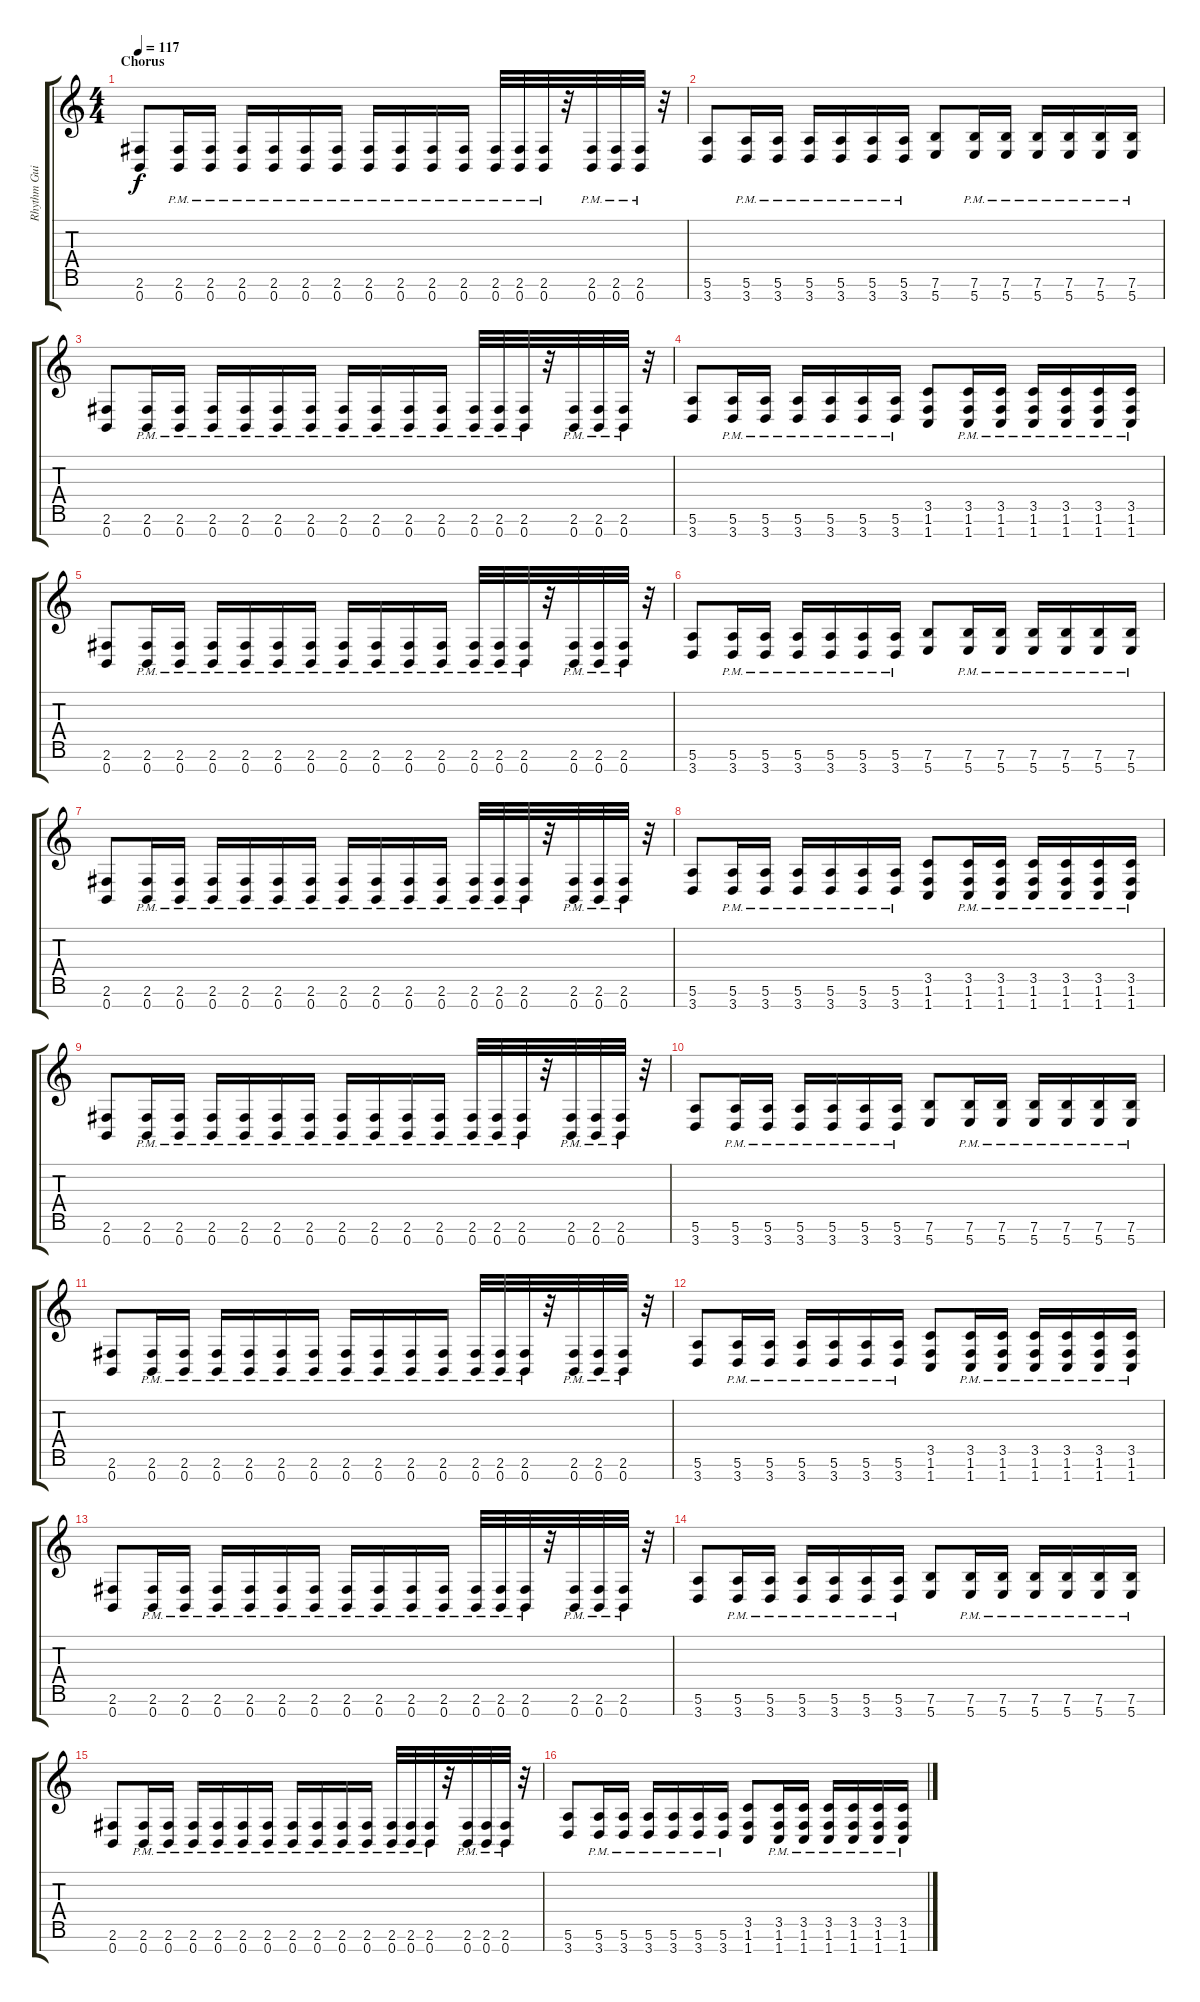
\track ("Rhythm Guitar 1" "Rhythm Gui") {instrument distortionguitar}
\staff {score tabs}
\tuning (E4 B3 G3 D3 A2 E2 B1) {hide}
\ts (4 4)
\section ("" "Chorus")
\tempo 117
\clef g2
\ks c
(2.6 0.7).8{dy f} (2.6{pm} 0.7{pm}).16 (2.6{pm} 0.7{pm}).16 (2.6{pm} 0.7{pm}).16 (2.6{pm} 0.7{pm}).16 (2.6{pm} 0.7{pm}).16 (2.6{pm} 0.7{pm}).16 (2.6{pm} 0.7{pm}).16 (2.6{pm} 0.7{pm}).16 (2.6{pm} 0.7{pm}).16 (2.6{pm} 0.7{pm}).16 (2.6{pm} 0.7{pm}).32 (2.6{pm} 0.7{pm}).32 (2.6{pm} 0.7{pm}).32 r.32 (2.6{pm} 0.7{pm}).32 (2.6{pm} 0.7{pm}).32 (2.6{pm} 0.7{pm}).32 r.32 |
(5.6 3.7).8 (5.6{pm} 3.7{pm}).16 (5.6{pm} 3.7{pm}).16 (5.6{pm} 3.7{pm}).16 (5.6{pm} 3.7{pm}).16 (5.6{pm} 3.7{pm}).16 (5.6{pm} 3.7{pm}).16 (7.6 5.7).8 (7.6{pm} 5.7{pm}).16 (7.6{pm} 5.7{pm}).16 (7.6{pm} 5.7{pm}).16 (7.6{pm} 5.7{pm}).16 (7.6{pm} 5.7{pm}).16 (7.6{pm} 5.7{pm}).16 |
(2.6 0.7).8 (2.6{pm} 0.7{pm}).16 (2.6{pm} 0.7{pm}).16 (2.6{pm} 0.7{pm}).16 (2.6{pm} 0.7{pm}).16 (2.6{pm} 0.7{pm}).16 (2.6{pm} 0.7{pm}).16 (2.6{pm} 0.7{pm}).16 (2.6{pm} 0.7{pm}).16 (2.6{pm} 0.7{pm}).16 (2.6{pm} 0.7{pm}).16 (2.6{pm} 0.7{pm}).32 (2.6{pm} 0.7{pm}).32 (2.6{pm} 0.7{pm}).32 r.32 (2.6{pm} 0.7{pm}).32 (2.6{pm} 0.7{pm}).32 (2.6{pm} 0.7{pm}).32 r.32 |
(5.6 3.7).8 (5.6{pm} 3.7{pm}).16 (5.6{pm} 3.7{pm}).16 (5.6{pm} 3.7{pm}).16 (5.6{pm} 3.7{pm}).16 (5.6{pm} 3.7{pm}).16 (5.6{pm} 3.7{pm}).16 (3.5 1.6 1.7).8 (3.5{pm} 1.6{pm} 1.7{pm}).16 (3.5{pm} 1.6{pm} 1.7{pm}).16 (3.5{pm} 1.6{pm} 1.7{pm}).16 (3.5{pm} 1.6{pm} 1.7{pm}).16 (3.5{pm} 1.6{pm} 1.7{pm}).16 (3.5{pm} 1.6{pm} 1.7{pm}).16 |
(2.6 0.7).8 (2.6{pm} 0.7{pm}).16 (2.6{pm} 0.7{pm}).16 (2.6{pm} 0.7{pm}).16 (2.6{pm} 0.7{pm}).16 (2.6{pm} 0.7{pm}).16 (2.6{pm} 0.7{pm}).16 (2.6{pm} 0.7{pm}).16 (2.6{pm} 0.7{pm}).16 (2.6{pm} 0.7{pm}).16 (2.6{pm} 0.7{pm}).16 (2.6{pm} 0.7{pm}).32 (2.6{pm} 0.7{pm}).32 (2.6{pm} 0.7{pm}).32 r.32 (2.6{pm} 0.7{pm}).32 (2.6{pm} 0.7{pm}).32 (2.6{pm} 0.7{pm}).32 r.32 |
(5.6 3.7).8 (5.6{pm} 3.7{pm}).16 (5.6{pm} 3.7{pm}).16 (5.6{pm} 3.7{pm}).16 (5.6{pm} 3.7{pm}).16 (5.6{pm} 3.7{pm}).16 (5.6{pm} 3.7{pm}).16 (7.6 5.7).8 (7.6{pm} 5.7{pm}).16 (7.6{pm} 5.7{pm}).16 (7.6{pm} 5.7{pm}).16 (7.6{pm} 5.7{pm}).16 (7.6{pm} 5.7{pm}).16 (7.6{pm} 5.7{pm}).16 |
(2.6 0.7).8 (2.6{pm} 0.7{pm}).16 (2.6{pm} 0.7{pm}).16 (2.6{pm} 0.7{pm}).16 (2.6{pm} 0.7{pm}).16 (2.6{pm} 0.7{pm}).16 (2.6{pm} 0.7{pm}).16 (2.6{pm} 0.7{pm}).16 (2.6{pm} 0.7{pm}).16 (2.6{pm} 0.7{pm}).16 (2.6{pm} 0.7{pm}).16 (2.6{pm} 0.7{pm}).32 (2.6{pm} 0.7{pm}).32 (2.6{pm} 0.7{pm}).32 r.32 (2.6{pm} 0.7{pm}).32 (2.6{pm} 0.7{pm}).32 (2.6{pm} 0.7{pm}).32 r.32 |
(5.6 3.7).8 (5.6{pm} 3.7{pm}).16 (5.6{pm} 3.7{pm}).16 (5.6{pm} 3.7{pm}).16 (5.6{pm} 3.7{pm}).16 (5.6{pm} 3.7{pm}).16 (5.6{pm} 3.7{pm}).16 (3.5 1.6 1.7).8 (3.5{pm} 1.6{pm} 1.7{pm}).16 (3.5{pm} 1.6{pm} 1.7{pm}).16 (3.5{pm} 1.6{pm} 1.7{pm}).16 (3.5{pm} 1.6{pm} 1.7{pm}).16 (3.5{pm} 1.6{pm} 1.7{pm}).16 (3.5{pm} 1.6{pm} 1.7{pm}).16 |
(2.6 0.7).8 (2.6{pm} 0.7{pm}).16 (2.6{pm} 0.7{pm}).16 (2.6{pm} 0.7{pm}).16 (2.6{pm} 0.7{pm}).16 (2.6{pm} 0.7{pm}).16 (2.6{pm} 0.7{pm}).16 (2.6{pm} 0.7{pm}).16 (2.6{pm} 0.7{pm}).16 (2.6{pm} 0.7{pm}).16 (2.6{pm} 0.7{pm}).16 (2.6{pm} 0.7{pm}).32 (2.6{pm} 0.7{pm}).32 (2.6{pm} 0.7{pm}).32 r.32 (2.6{pm} 0.7{pm}).32 (2.6{pm} 0.7{pm}).32 (2.6{pm} 0.7{pm}).32 r.32 |
(5.6 3.7).8 (5.6{pm} 3.7{pm}).16 (5.6{pm} 3.7{pm}).16 (5.6{pm} 3.7{pm}).16 (5.6{pm} 3.7{pm}).16 (5.6{pm} 3.7{pm}).16 (5.6{pm} 3.7{pm}).16 (7.6 5.7).8 (7.6{pm} 5.7{pm}).16 (7.6{pm} 5.7{pm}).16 (7.6{pm} 5.7{pm}).16 (7.6{pm} 5.7{pm}).16 (7.6{pm} 5.7{pm}).16 (7.6{pm} 5.7{pm}).16 |
(2.6 0.7).8 (2.6{pm} 0.7{pm}).16 (2.6{pm} 0.7{pm}).16 (2.6{pm} 0.7{pm}).16 (2.6{pm} 0.7{pm}).16 (2.6{pm} 0.7{pm}).16 (2.6{pm} 0.7{pm}).16 (2.6{pm} 0.7{pm}).16 (2.6{pm} 0.7{pm}).16 (2.6{pm} 0.7{pm}).16 (2.6{pm} 0.7{pm}).16 (2.6{pm} 0.7{pm}).32 (2.6{pm} 0.7{pm}).32 (2.6{pm} 0.7{pm}).32 r.32 (2.6{pm} 0.7{pm}).32 (2.6{pm} 0.7{pm}).32 (2.6{pm} 0.7{pm}).32 r.32 |
(5.6 3.7).8 (5.6{pm} 3.7{pm}).16 (5.6{pm} 3.7{pm}).16 (5.6{pm} 3.7{pm}).16 (5.6{pm} 3.7{pm}).16 (5.6{pm} 3.7{pm}).16 (5.6{pm} 3.7{pm}).16 (3.5 1.6 1.7).8 (3.5{pm} 1.6{pm} 1.7{pm}).16 (3.5{pm} 1.6{pm} 1.7{pm}).16 (3.5{pm} 1.6{pm} 1.7{pm}).16 (3.5{pm} 1.6{pm} 1.7{pm}).16 (3.5{pm} 1.6{pm} 1.7{pm}).16 (3.5{pm} 1.6{pm} 1.7{pm}).16 |
(2.6 0.7).8 (2.6{pm} 0.7{pm}).16 (2.6{pm} 0.7{pm}).16 (2.6{pm} 0.7{pm}).16 (2.6{pm} 0.7{pm}).16 (2.6{pm} 0.7{pm}).16 (2.6{pm} 0.7{pm}).16 (2.6{pm} 0.7{pm}).16 (2.6{pm} 0.7{pm}).16 (2.6{pm} 0.7{pm}).16 (2.6{pm} 0.7{pm}).16 (2.6{pm} 0.7{pm}).32 (2.6{pm} 0.7{pm}).32 (2.6{pm} 0.7{pm}).32 r.32 (2.6{pm} 0.7{pm}).32 (2.6{pm} 0.7{pm}).32 (2.6{pm} 0.7{pm}).32 r.32 |
(5.6 3.7).8 (5.6{pm} 3.7{pm}).16 (5.6{pm} 3.7{pm}).16 (5.6{pm} 3.7{pm}).16 (5.6{pm} 3.7{pm}).16 (5.6{pm} 3.7{pm}).16 (5.6{pm} 3.7{pm}).16 (7.6 5.7).8 (7.6{pm} 5.7{pm}).16 (7.6{pm} 5.7{pm}).16 (7.6{pm} 5.7{pm}).16 (7.6{pm} 5.7{pm}).16 (7.6{pm} 5.7{pm}).16 (7.6{pm} 5.7{pm}).16 |
(2.6 0.7).8 (2.6{pm} 0.7{pm}).16 (2.6{pm} 0.7{pm}).16 (2.6{pm} 0.7{pm}).16 (2.6{pm} 0.7{pm}).16 (2.6{pm} 0.7{pm}).16 (2.6{pm} 0.7{pm}).16 (2.6{pm} 0.7{pm}).16 (2.6{pm} 0.7{pm}).16 (2.6{pm} 0.7{pm}).16 (2.6{pm} 0.7{pm}).16 (2.6{pm} 0.7{pm}).32 (2.6{pm} 0.7{pm}).32 (2.6{pm} 0.7{pm}).32 r.32 (2.6{pm} 0.7{pm}).32 (2.6{pm} 0.7{pm}).32 (2.6{pm} 0.7{pm}).32 r.32 |
(5.6 3.7).8 (5.6{pm} 3.7{pm}).16 (5.6{pm} 3.7{pm}).16 (5.6{pm} 3.7{pm}).16 (5.6{pm} 3.7{pm}).16 (5.6{pm} 3.7{pm}).16 (5.6{pm} 3.7{pm}).16 (3.5 1.6 1.7).8 (3.5{pm} 1.6{pm} 1.7{pm}).16 (3.5{pm} 1.6{pm} 1.7{pm}).16 (3.5{pm} 1.6{pm} 1.7{pm}).16 (3.5{pm} 1.6{pm} 1.7{pm}).16 (3.5{pm} 1.6{pm} 1.7{pm}).16 (3.5{pm} 1.6{pm} 1.7{pm}).16
